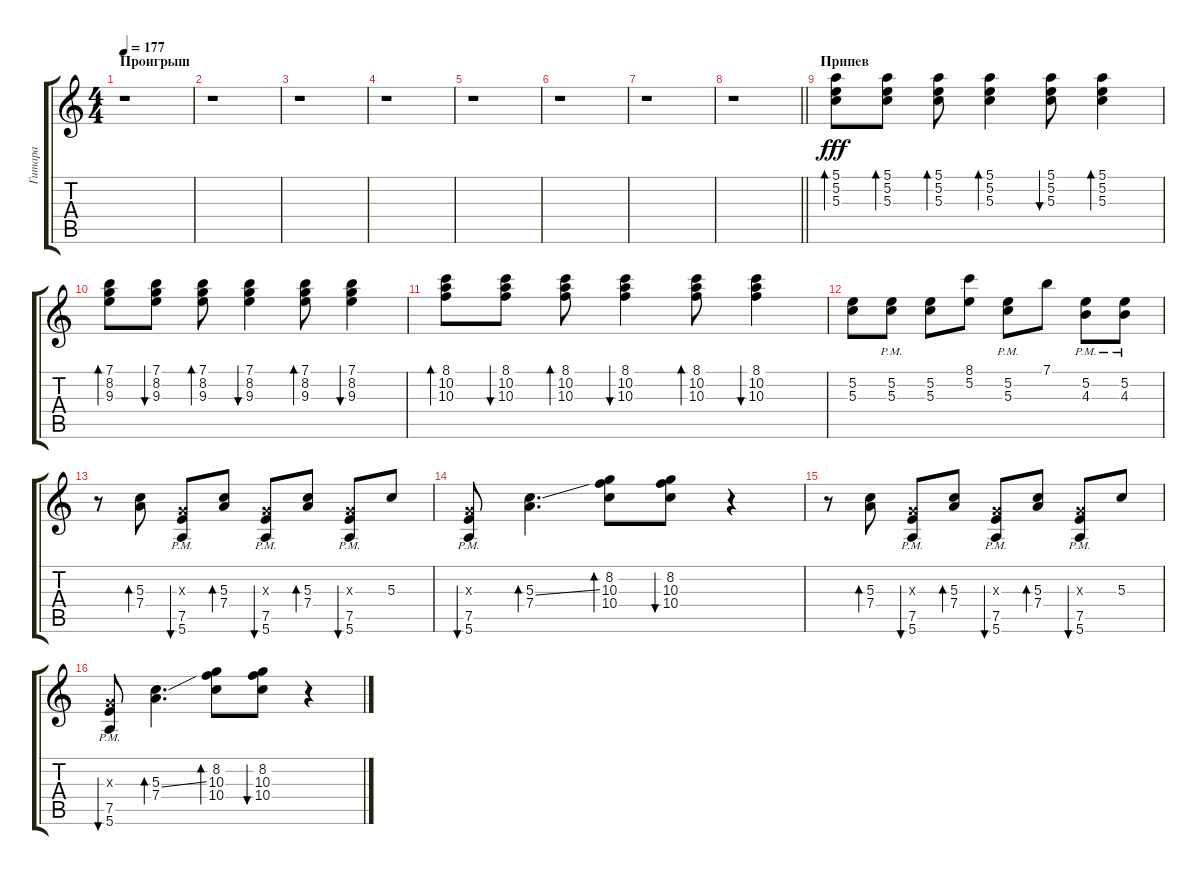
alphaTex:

\track ("Гитара" "Гитара") {instrument electricguitarclean}
\staff {score tabs}
\tuning (E4 B3 G3 D3 A2 E2) {hide}
\ts (4 4)
\section ("" "Проигрыш")
\tempo 177
\clef g2
\ks c
r.1{dy f} |
r.1 |
r.1 |
r.1 |
r.1 |
r.1 |
r.1 |
\barLineRight lightlight
r.1 |
\section ("" "Припев")
(5.1 5.2 5.3).8{bd 60 dy fff} (5.1 5.2 5.3).8{bd 60} (5.1 5.2 5.3).8{bd 60} (5.1 5.2 5.3).4{bd 60} (5.1 5.2 5.3).8{bu 60} (5.1 5.2 5.3).4{bd 60} |
(7.1 8.2 9.3).8{bd 60} (7.1 8.2 9.3).8{bu 60} (7.1 8.2 9.3).8{bd 60} (7.1 8.2 9.3).4{bu 60} (7.1 8.2 9.3).8{bd 60} (7.1 8.2 9.3).4{bu 60} |
(8.1 10.2 10.3).8{bd 60} (8.1 10.2 10.3).8{bu 60} (8.1 10.2 10.3).8{bd 60} (8.1 10.2 10.3).4{bu 60} (8.1 10.2 10.3).8{bd 60} (8.1 10.2 10.3).4{bu 60} |
(5.2 5.3).8 (5.2{pm} 5.3{pm}).8 (5.2 5.3).8 (8.1 5.2).8 (5.2{pm} 5.3{pm}).8 7.1.8 (5.2{pm} 4.3{pm}).8 (5.2{pm} 4.3{pm}).8 |
r.8 (5.3 7.4).8{bd 60} (0.3{x} 7.5{pm} 5.6{pm}).8{bu 60} (5.3 7.4).8{bd 60} (0.3{x} 7.5{pm} 5.6{pm}).8{bu 60} (5.3 7.4).8{bd 60} (0.3{x} 7.5{pm} 5.6{pm}).8{bu 60} 5.3.8 |
(0.3{x} 7.5{pm} 5.6{pm}).8{bu 60} (5.3{ss} 7.4).4{d bd 60} (8.2 10.3 10.4).8{bd 60} (8.2 10.3 10.4).8{bu 60} r.4 |
r.8 (5.3 7.4).8{bd 60} (0.3{x} 7.5{pm} 5.6{pm}).8{bu 60} (5.3 7.4).8{bd 60} (0.3{x} 7.5{pm} 5.6{pm}).8{bu 60} (5.3 7.4).8{bd 60} (0.3{x} 7.5{pm} 5.6{pm}).8{bu 60} 5.3.8 |
(0.3{x} 7.5{pm} 5.6{pm}).8{bu 60} (5.3{ss} 7.4).4{d bd 60} (8.2 10.3 10.4).8{bd 60} (8.2 10.3 10.4).8{bu 60} r.4
